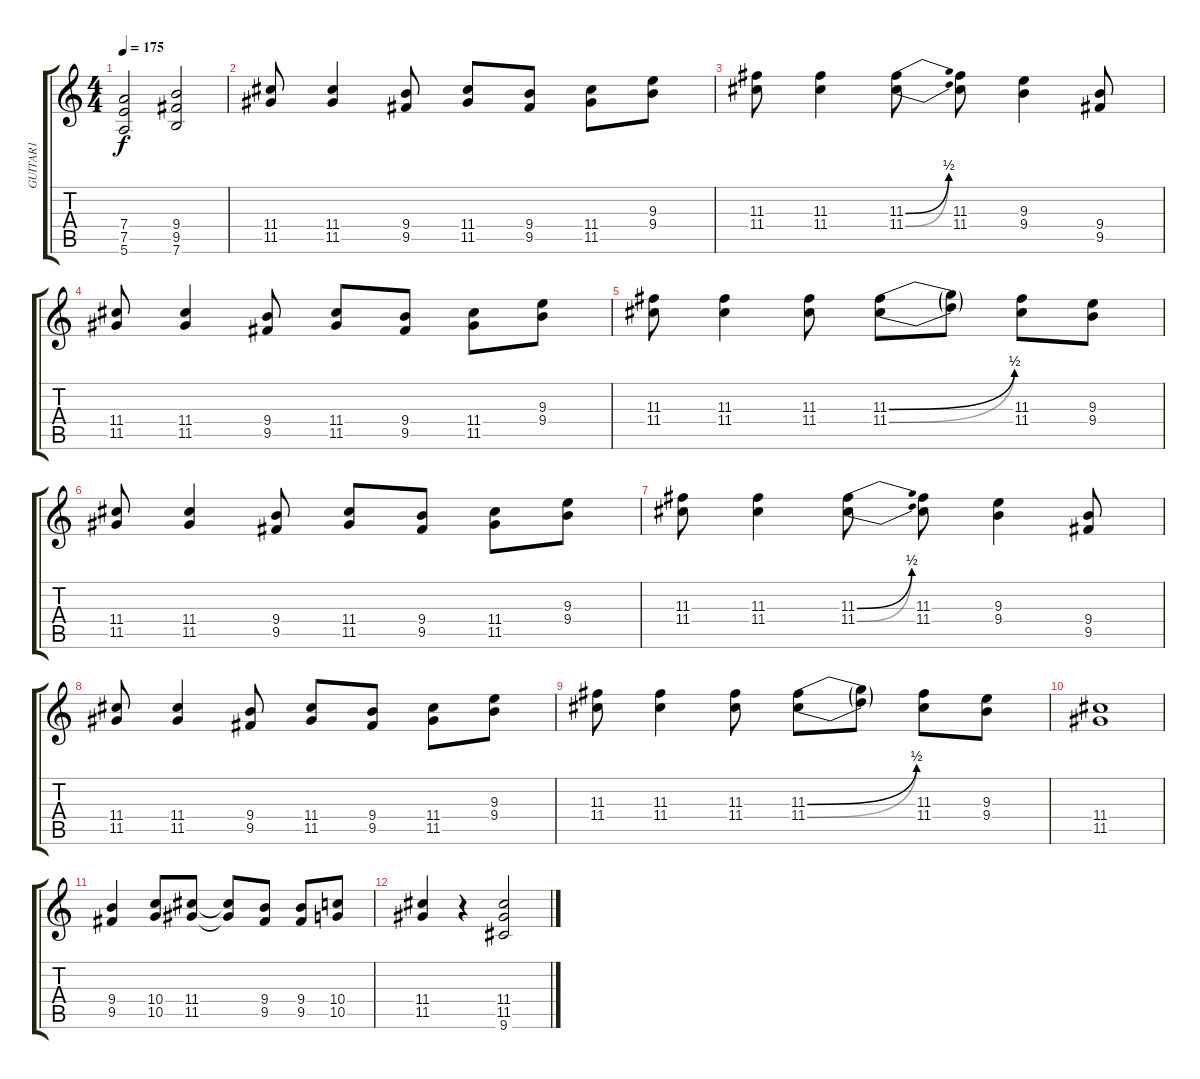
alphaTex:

\track ("GUITAR1" "GUITAR1") {instrument distortionguitar}
\staff {score tabs}
\tuning (E4 B3 G3 D3 A2 E2) {hide}
\ts (4 4)
\tempo 175
\clef g2
\ks c
(7.4 7.5 5.6).2{dy f} (9.4 9.5 7.6).2 |
(11.4 11.5).8 (11.4 11.5).4 (9.4 9.5).8 (11.4 11.5).8 (9.4 9.5).8 (11.4 11.5).8 (9.3 9.4).8 |
(11.3 11.4).8 (11.3 11.4).4 (11.3{be (bend 0 0 60 2)} 11.4{be (bend 0 0 60 2)}).8 (11.3 11.4).8 (9.3 9.4).4 (9.4 9.5).8 |
(11.4 11.5).8 (11.4 11.5).4 (9.4 9.5).8 (11.4 11.5).8 (9.4 9.5).8 (11.4 11.5).8 (9.3 9.4).8 |
(11.3 11.4).8 (11.3 11.4).4 (11.3 11.4).8 (11.3{be (bend 0 0 60 2)} 11.4{be (bend 0 0 60 2)}).8 (11.3{t} 11.4{t}).8 (11.3 11.4).8 (9.3 9.4).8 |
(11.4 11.5).8 (11.4 11.5).4 (9.4 9.5).8 (11.4 11.5).8 (9.4 9.5).8 (11.4 11.5).8 (9.3 9.4).8 |
(11.3 11.4).8 (11.3 11.4).4 (11.3{be (bend 0 0 60 2)} 11.4{be (bend 0 0 60 2)}).8 (11.3 11.4).8 (9.3 9.4).4 (9.4 9.5).8 |
(11.4 11.5).8 (11.4 11.5).4 (9.4 9.5).8 (11.4 11.5).8 (9.4 9.5).8 (11.4 11.5).8 (9.3 9.4).8 |
(11.3 11.4).8 (11.3 11.4).4 (11.3 11.4).8 (11.3{be (bend 0 0 60 2)} 11.4{be (bend 0 0 60 2)}).8 (11.3{t} 11.4{t}).8 (11.3 11.4).8 (9.3 9.4).8 |
(11.4 11.5).1 |
(9.4 9.5).4 (10.4 10.5).8 (11.4 11.5).8 (11.4{t} 11.5{t}).8 (9.4 9.5).8 (9.4 9.5).8 (10.4 10.5).8 |
(11.4 11.5).4 r.4 (11.4 11.5 9.6).2
